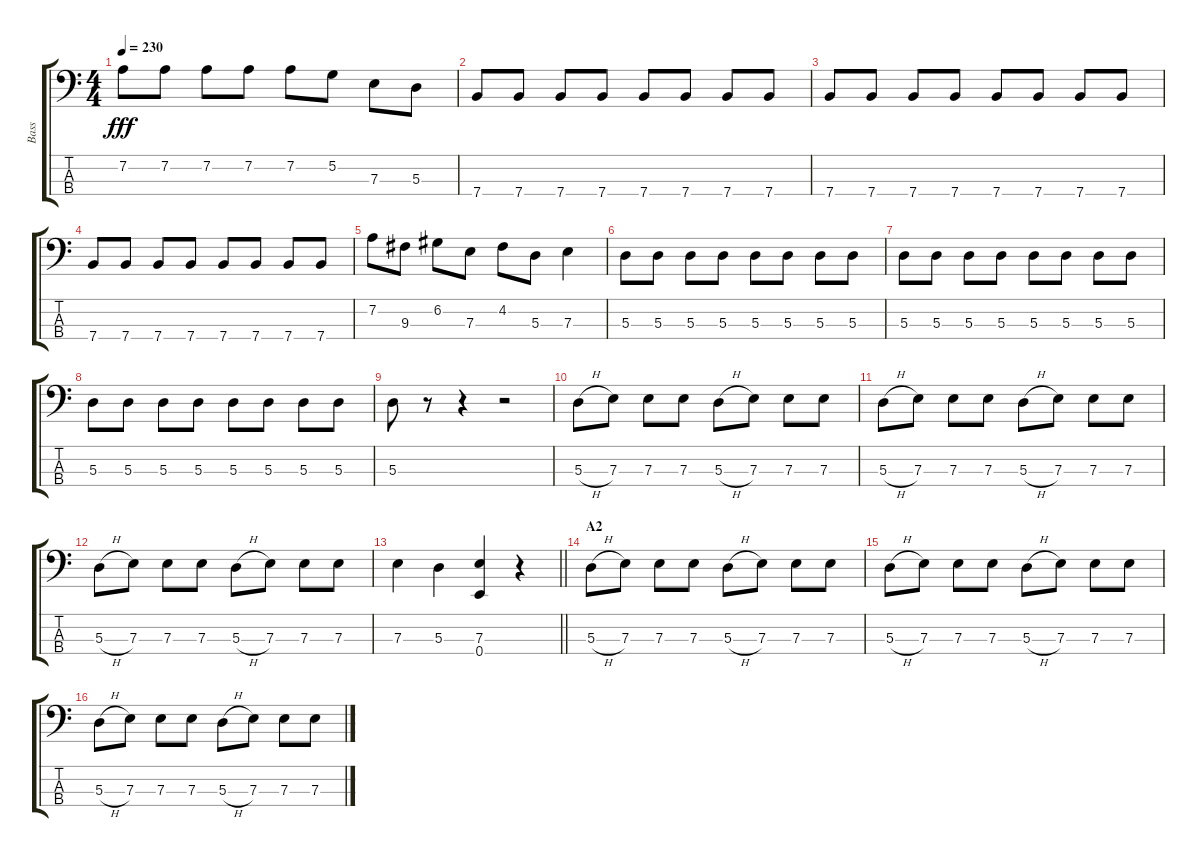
\track ("Bass" "Bass") {instrument electricbassfinger}
\staff {score tabs}
\tuning (G2 D2 A1 E1) {hide}
\ts (4 4)
\tempo 230
\clef f4
\ks c
7.2.8{dy fff} 7.2.8 7.2.8 7.2.8 7.2.8 5.2.8 7.3.8 5.3.8 |
7.4.8 7.4.8 7.4.8 7.4.8 7.4.8 7.4.8 7.4.8 7.4.8 |
7.4.8 7.4.8 7.4.8 7.4.8 7.4.8 7.4.8 7.4.8 7.4.8 |
7.4.8 7.4.8 7.4.8 7.4.8 7.4.8 7.4.8 7.4.8 7.4.8 |
7.2.8 9.3.8 6.2.8 7.3.8 4.2.8 5.3.8 7.3.4 |
5.3.8 5.3.8 5.3.8 5.3.8 5.3.8 5.3.8 5.3.8 5.3.8 |
5.3.8 5.3.8 5.3.8 5.3.8 5.3.8 5.3.8 5.3.8 5.3.8 |
5.3.8 5.3.8 5.3.8 5.3.8 5.3.8 5.3.8 5.3.8 5.3.8 |
5.3.8 r.8 r.4 r.2 |
5.3{h}.8 7.3.8 7.3.8 7.3.8 5.3{h}.8 7.3.8 7.3.8 7.3.8 |
5.3{h}.8 7.3.8 7.3.8 7.3.8 5.3{h}.8 7.3.8 7.3.8 7.3.8 |
5.3{h}.8 7.3.8 7.3.8 7.3.8 5.3{h}.8 7.3.8 7.3.8 7.3.8 |
\barLineRight lightlight
7.3.4 5.3.4 (7.3 0.4).4 r.4 |
\section ("" "A2")
5.3{h}.8 7.3.8 7.3.8 7.3.8 5.3{h}.8 7.3.8 7.3.8 7.3.8 |
5.3{h}.8 7.3.8 7.3.8 7.3.8 5.3{h}.8 7.3.8 7.3.8 7.3.8 |
5.3{h}.8 7.3.8 7.3.8 7.3.8 5.3{h}.8 7.3.8 7.3.8 7.3.8
